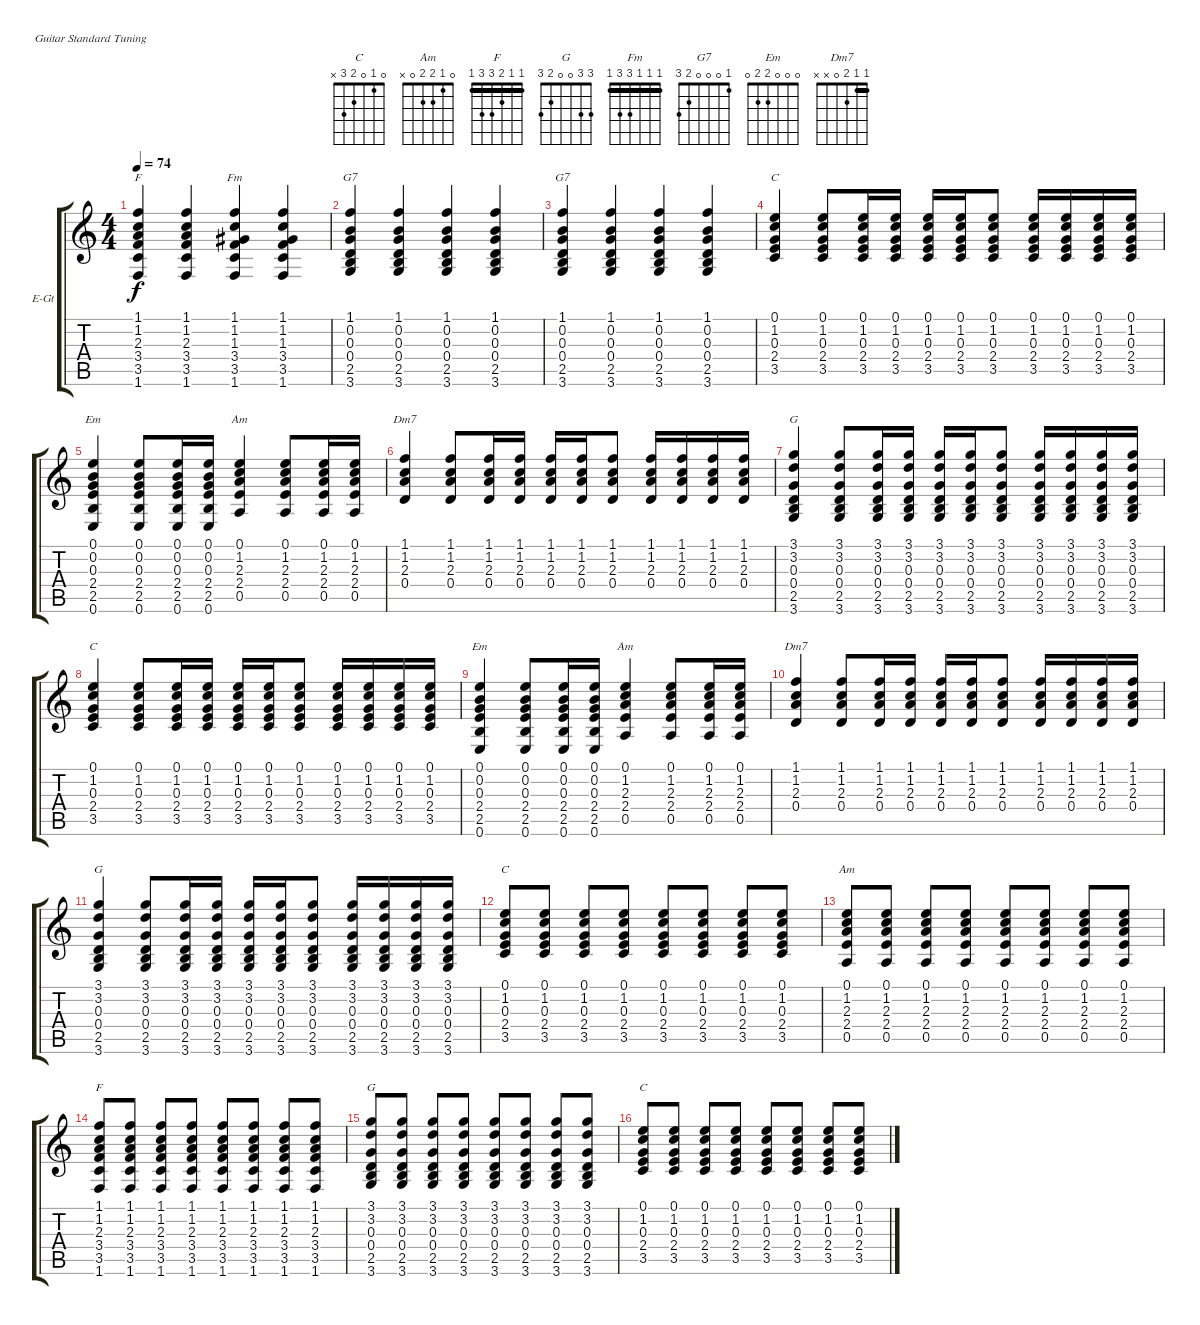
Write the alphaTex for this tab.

\bracketExtendMode groupsimilarinstruments
\firstSystemTrackNameOrientation horizontal
\otherSystemsTrackNameOrientation horizontal
\track ("Guitar 1" "E-Gt") {instrument electricguitarjazz}
\staff {score tabs}
\tuning (E4 B3 G3 D3 A2 E2)
\chord ("C" 0 1 0 2 3 x) {showfingering false}
\chord ("Am" 0 1 2 2 0 x) {showfingering false}
\chord ("F" 1 1 2 3 3 1) {showfingering false barre (1 1)}
\chord ("G" 3 3 0 0 2 3) {showfingering false}
\chord ("Fm" 1 1 1 3 3 1) {showfingering false barre (1 1 1)}
\chord ("G7" 1 0 0 0 2 3) {showfingering false}
\chord ("Em" 0 0 0 2 2 0) {showfingering false}
\chord ("Dm7" 1 1 2 0 x x) {showfingering false barre 1}
\ts (4 4)
\tempo 74
\clef g2
\ks c
(1.1 1.2 2.3 3.4 3.5 1.6).4{ch "F" dy f} (1.1 1.2 2.3 3.4 3.5 1.6).4 (1.1 1.2 1.3 3.4 3.5 1.6).4{ch "Fm"} (1.1 1.2 1.3 3.4 3.5 1.6).4 |
(1.1 0.2 0.3 0.4 2.5 3.6).4{ch "G7"} (1.1 0.2 0.3 0.4 2.5 3.6).4 (1.1 0.2 0.3 0.4 2.5 3.6).4 (1.1 0.2 0.3 0.4 2.5 3.6).4 |
(1.1 0.2 0.3 0.4 2.5 3.6).4{ch "G7"} (1.1 0.2 0.3 0.4 2.5 3.6).4 (1.1 0.2 0.3 0.4 2.5 3.6).4 (1.1 0.2 0.3 0.4 2.5 3.6).4 |
(0.1 1.2 0.3 2.4 3.5).4{ch "C"} (0.1 1.2 0.3 2.4 3.5).8 (0.1 1.2 0.3 2.4 3.5).16 (0.1 1.2 0.3 2.4 3.5).16 (0.1 1.2 0.3 2.4 3.5).16 (0.1 1.2 0.3 2.4 3.5).16 (0.1 1.2 0.3 2.4 3.5).8 (0.1 1.2 0.3 2.4 3.5).16 (0.1 1.2 0.3 2.4 3.5).16 (0.1 1.2 0.3 2.4 3.5).16 (0.1 1.2 0.3 2.4 3.5).16 |
(0.1 0.2 0.3 2.4 2.5 0.6).4{ch "Em"} (0.1 0.2 0.3 2.4 2.5 0.6).8 (0.1 0.2 0.3 2.4 2.5 0.6).16 (0.1 0.2 0.3 2.4 2.5 0.6).16 (0.1 1.2 2.3 2.4 0.5).4{ch "Am"} (0.1 1.2 2.3 2.4 0.5).8 (0.1 1.2 2.3 2.4 0.5).16 (0.1 1.2 2.3 2.4 0.5).16 |
(1.1 1.2 2.3 0.4).4{ch "Dm7"} (1.1 1.2 2.3 0.4).8 (1.1 1.2 2.3 0.4).16 (1.1 1.2 2.3 0.4).16 (1.1 1.2 2.3 0.4).16 (1.1 1.2 2.3 0.4).16 (1.1 1.2 2.3 0.4).8 (1.1 1.2 2.3 0.4).16 (1.1 1.2 2.3 0.4).16 (1.1 1.2 2.3 0.4).16 (1.1 1.2 2.3 0.4).16 |
(3.1 3.2 0.3 0.4 2.5 3.6).4{ch "G"} (3.1 3.2 0.3 0.4 2.5 3.6).8 (3.1 3.2 0.3 0.4 2.5 3.6).16 (3.1 3.2 0.3 0.4 2.5 3.6).16 (3.1 3.2 0.3 0.4 2.5 3.6).16 (3.1 3.2 0.3 0.4 2.5 3.6).16 (3.1 3.2 0.3 0.4 2.5 3.6).8 (3.1 3.2 0.3 0.4 2.5 3.6).16 (3.1 3.2 0.3 0.4 2.5 3.6).16 (3.1 3.2 0.3 0.4 2.5 3.6).16 (3.1 3.2 0.3 0.4 2.5 3.6).16 |
(0.1 1.2 0.3 2.4 3.5).4{ch "C"} (0.1 1.2 0.3 2.4 3.5).8 (0.1 1.2 0.3 2.4 3.5).16 (0.1 1.2 0.3 2.4 3.5).16 (0.1 1.2 0.3 2.4 3.5).16 (0.1 1.2 0.3 2.4 3.5).16 (0.1 1.2 0.3 2.4 3.5).8 (0.1 1.2 0.3 2.4 3.5).16 (0.1 1.2 0.3 2.4 3.5).16 (0.1 1.2 0.3 2.4 3.5).16 (0.1 1.2 0.3 2.4 3.5).16 |
(0.1 0.2 0.3 2.4 2.5 0.6).4{ch "Em"} (0.1 0.2 0.3 2.4 2.5 0.6).8 (0.1 0.2 0.3 2.4 2.5 0.6).16 (0.1 0.2 0.3 2.4 2.5 0.6).16 (0.1 1.2 2.3 2.4 0.5).4{ch "Am"} (0.1 1.2 2.3 2.4 0.5).8 (0.1 1.2 2.3 2.4 0.5).16 (0.1 1.2 2.3 2.4 0.5).16 |
(1.1 1.2 2.3 0.4).4{ch "Dm7"} (1.1 1.2 2.3 0.4).8 (1.1 1.2 2.3 0.4).16 (1.1 1.2 2.3 0.4).16 (1.1 1.2 2.3 0.4).16 (1.1 1.2 2.3 0.4).16 (1.1 1.2 2.3 0.4).8 (1.1 1.2 2.3 0.4).16 (1.1 1.2 2.3 0.4).16 (1.1 1.2 2.3 0.4).16 (1.1 1.2 2.3 0.4).16 |
(3.1 3.2 0.3 0.4 2.5 3.6).4{ch "G"} (3.1 3.2 0.3 0.4 2.5 3.6).8 (3.1 3.2 0.3 0.4 2.5 3.6).16 (3.1 3.2 0.3 0.4 2.5 3.6).16 (3.1 3.2 0.3 0.4 2.5 3.6).16 (3.1 3.2 0.3 0.4 2.5 3.6).16 (3.1 3.2 0.3 0.4 2.5 3.6).8 (3.1 3.2 0.3 0.4 2.5 3.6).16 (3.1 3.2 0.3 0.4 2.5 3.6).16 (3.1 3.2 0.3 0.4 2.5 3.6).16 (3.1 3.2 0.3 0.4 2.5 3.6).16 |
(0.1 1.2 0.3 2.4 3.5).8{ch "C"} (0.1 1.2 0.3 2.4 3.5).8 (0.1 1.2 0.3 2.4 3.5).8 (0.1 1.2 0.3 2.4 3.5).8 (0.1 1.2 0.3 2.4 3.5).8 (0.1 1.2 0.3 2.4 3.5).8 (0.1 1.2 0.3 2.4 3.5).8 (0.1 1.2 0.3 2.4 3.5).8 |
(0.1 1.2 2.3 2.4 0.5).8{ch "Am"} (0.1 1.2 2.3 2.4 0.5).8 (0.1 1.2 2.3 2.4 0.5).8 (0.1 1.2 2.3 2.4 0.5).8 (0.1 1.2 2.3 2.4 0.5).8 (0.1 1.2 2.3 2.4 0.5).8 (0.1 1.2 2.3 2.4 0.5).8 (0.1 1.2 2.3 2.4 0.5).8 |
(1.1 1.2 2.3 3.4 3.5 1.6).8{ch "F"} (1.1 1.2 2.3 3.4 3.5 1.6).8 (1.1 1.2 2.3 3.4 3.5 1.6).8 (1.1 1.2 2.3 3.4 3.5 1.6).8 (1.1 1.2 2.3 3.4 3.5 1.6).8 (1.1 1.2 2.3 3.4 3.5 1.6).8 (1.1 1.2 2.3 3.4 3.5 1.6).8 (1.1 1.2 2.3 3.4 3.5 1.6).8 |
(3.1 3.2 0.3 0.4 2.5 3.6).8{ch "G"} (3.1 3.2 0.3 0.4 2.5 3.6).8 (3.1 3.2 0.3 0.4 2.5 3.6).8 (3.1 3.2 0.3 0.4 2.5 3.6).8 (3.1 3.2 0.3 0.4 2.5 3.6).8 (3.1 3.2 0.3 0.4 2.5 3.6).8 (3.1 3.2 0.3 0.4 2.5 3.6).8 (3.1 3.2 0.3 0.4 2.5 3.6).8 |
(0.1 1.2 0.3 2.4 3.5).8{ch "C"} (0.1 1.2 0.3 2.4 3.5).8 (0.1 1.2 0.3 2.4 3.5).8 (0.1 1.2 0.3 2.4 3.5).8 (0.1 1.2 0.3 2.4 3.5).8 (0.1 1.2 0.3 2.4 3.5).8 (0.1 1.2 0.3 2.4 3.5).8 (0.1 1.2 0.3 2.4 3.5).8
